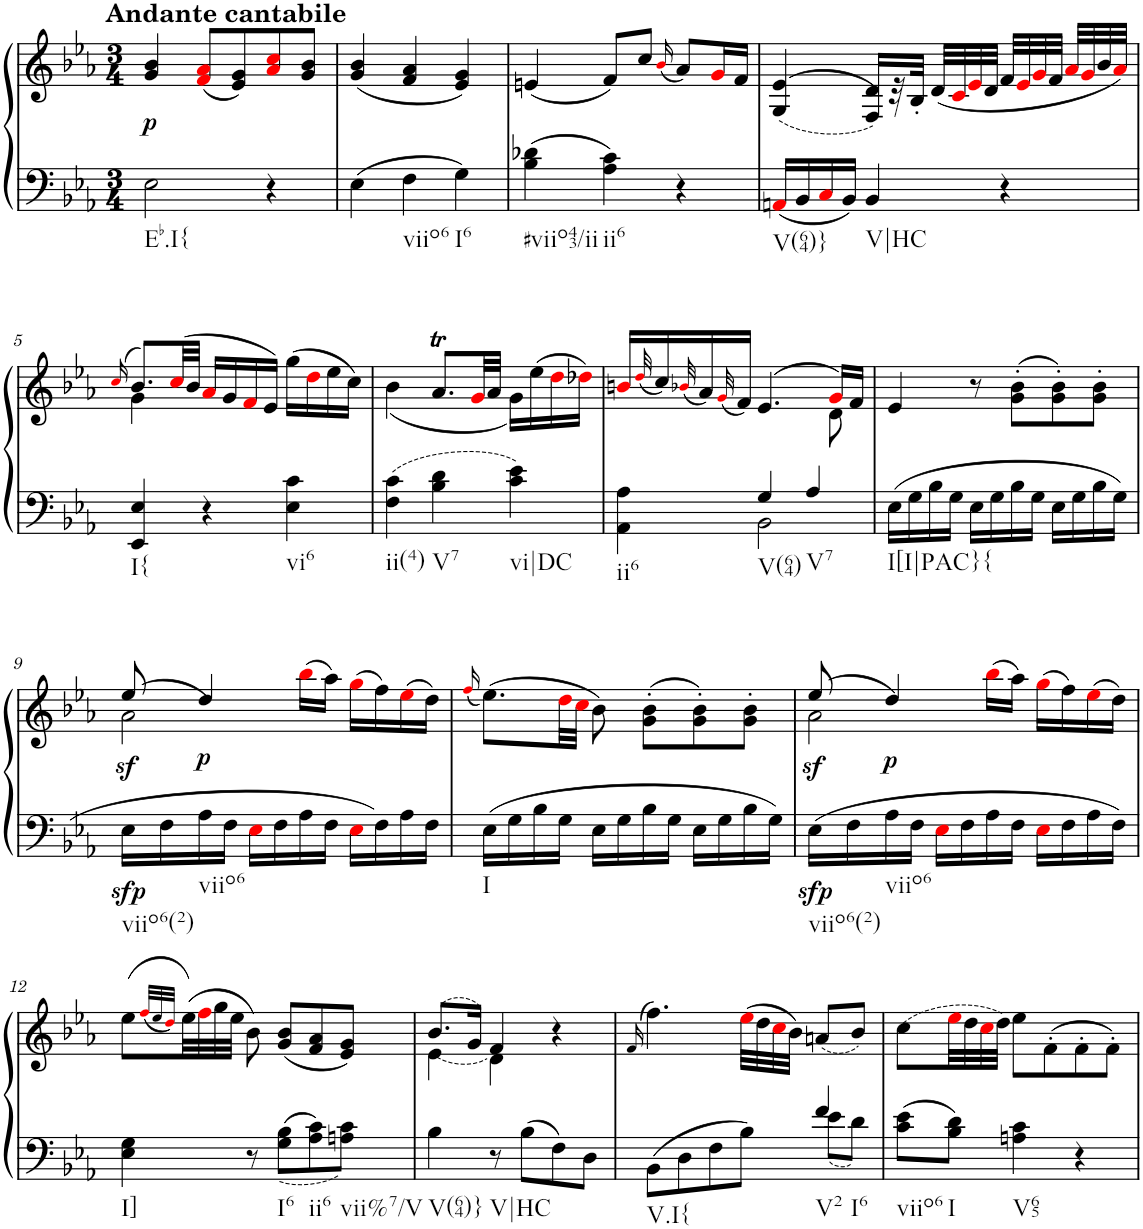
**kern	**kern	**dynam
*part1	*part1	*part1
*staff2	*staff1	*staff1/2
*I"Piano, Piano right	*	*
*I'Pno.	*	*
*clefF4	*clefG2	*
*k[b-e-a-]	*k[b-e-a-]	*
*M3/4	*M3/4	*
=1	=1	=1
!	!LO:TX:a:B:t=Andante cantabile	!
!LO:TX:b:t=Eb.I{	!	!
!	!	!LO:DY:b
2E-\	4g/ 4b-/	p
.	(8fi/ 8a-i/L	.
.	8e-/ 8g/)	.
4r	8a-i/ 8cci/	.
.	8g/ 8b-/J	.
=2	=2	=2
4E-\	(4g/ 4b-/	.
!LO:TX:b:t=viio6	!	!
4F\	4f/ 4a-/	.
!LO:TX:b:t=I6	!	!
4G\	4e-/ 4g/)	.
=3	=3	=3
!LO:TX:b:t=#viio43/ii	!	!
4B-\ 4d-X\	(4en/	.
!LO:TX:b:t=ii6	!	!
4A-\ 4c\	8f/L)	.
.	8cc/J	.
.	(16qb-i/	.
4r	8a-/L)	.
.	16gi/L	.
.	16f/JJ	.
=4	=4	=4
!LO:TX:b:t=V(64)}	!	!
16AAni/LL	((>4G/ 4e-/	.
16BB-/	.	.
16Ci/	.	.
16BB-/JJ	.	.
!LO:TX:b:t=V|HC	!	!
4BB-/	16F/ 16d/LL))	.
.	32r	.
.	32B-'/JJJ	.
.	(32d/LLL	.
.	32ci/	.
.	32e-i/	.
.	32d/JJJ	.
4r	32f/LLL	.
.	32e-i/	.
.	32gi/	.
.	32f/JJJ	.
.	32a-i/LLL	.
.	32gi/	.
.	32b-/	.
.	32a-i/JJJ)	.
!!LO:LB:g=z
=5	=5	=5
.	(>16qcci/	.
*	*^	*
!LO:TX:b:t=I{	!	!	!
4EE-/ 4E-/	8.b-/L)	4g\	.
.	(32cci/LL	.	.
.	32b-/JJJ	.	.
4r	16a-i/LL	2ryy	.
.	16g/	.	.
.	16fi/	.	.
.	16e-/JJ)	.	.
!LO:TX:b:t=vi6	!	!	!
4E-\ 4c\	(16gg\LL	.	.
.	16ddi\	.	.
.	16ee-\	.	.
.	16cc\JJ)	.	.
*	*v	*v	*
=6	=6	=6
!LO:TX:b:t=ii(4)	!	!
4F\ 4c\	(<4b-\	.
!LO:TX:b:t=V7	!	!
4B-\ 4d\	8.a-T/L	.
.	32gi/LL	.
.	32a-/JJJ	.
!LO:TX:b:t=vi|DC	!	!
4c\ 4e-\	16g\LL)	.
.	(16ee-\	.
.	16ddi\	.
.	16dd-Xi\JJ)	.
=7	=7	=7
*^	*^	*
!LO:TX:b:t=ii6	!	!	!	!
4AA-\ 4A-\	4ryy	16bni/LL	8ryy	.
.	.	(32qddi/	.	.
.	.	16cc/)	.	.
*	*	*v	*v	*
.	.	(32qb-Xi/	.
.	.	16a-/)	.
.	.	(32qgi/	.
.	.	16f/JJ)	.
!LO:TX:b:t=V(64)	!	!	!
4G/	2BB-\	(4.e-/	.
!LO:TX:b:t=V7	!	!	!
4A-/	.	.	.
*	*	*^	*
.	.	16gi/LL)	8d\	.
.	.	16f/JJ	.	.
*v	*v	*	*	*
*	*v	*v	*
=8	=8	=8
!LO:TX:b:t=I[I|PAC}{	!	!
16E-\LL	4e-/	.
16G\	.	.
16B-\	.	.
16G\JJ	.	.
16E-\LL	8r	.
16G\	.	.
16B-\	(8g\' 8b-\'L	.
16G\JJ	.	.
16E-\LL	8g\' 8b-\')	.
16G\	.	.
16B-\	8g\' 8b-\'J	.
16G\JJ	.	.
!!LO:LB:g=z
=9	=9	=9
*	*^	*
!LO:TX:b:t=viio6(2)	!	!	!
!	!	!	!LO:DY:b=2
!	!	!	!LO:DY:n=1:b
16E-\LL	(8ee-/	2a-\	sfp sf
16F\	.	.	.
!LO:TX:b:t=viio6	!	!	!
!	!	!	!LO:DY:n=2:b
16A-\	4dd/)	.	p
16F\JJ	.	.	.
16E-i\LL	.	.	.
16F\	.	.	.
16A-\	(>16bb-i\LL	.	.
16F\JJ	16aa-\JJ)	.	.
16E-i\LL	(>16ggi\LL	4ryy	.
16F\	16ff\)	.	.
16A-\	(>16ee-i\	.	.
16F\JJ	16dd\JJ)	.	.
*	*v	*v	*
=10	=10	=10
.	(16qffi/	.
!LO:TX:b:t=I	!	!
16E-\LL	(8.ee-\L)	.
16G\	.	.
16B-\	.	.
16G\JJ	32ddi\LL	.
.	32cci\JJJ	.
16E-\LL	8b-\)	.
16G\	.	.
16B-\	(8g\' 8b-\'L	.
16G\JJ	.	.
16E-\LL	8g\' 8b-\')	.
16G\	.	.
16B-\	8g\' 8b-\'J	.
16G\JJ	.	.
=11	=11	=11
*	*^	*
!LO:TX:b:t=viio6(2)	!	!	!
!	!	!	!LO:DY:b=2
!	!	!	!LO:DY:n=1:b
16E-\LL	(8ee-/	2a-\	sfp sf
16F\	.	.	.
!LO:TX:b:t=viio6	!	!	!
!	!	!	!LO:DY:n=2:b
16A-\	4dd/)	.	p
16F\JJ	.	.	.
16E-i\LL	.	.	.
16F\	.	.	.
16A-\	(>16bb-i\LL	.	.
16F\JJ	16aa-\JJ)	.	.
16E-i\LL	(>16ggi\LL	4ryy	.
16F\	16ff\)	.	.
16A-\	(>16ee-i\	.	.
16F\JJ	16dd\JJ)	.	.
*	*v	*v	*
!!LO:LB:g=z
=12	=12	=12
!LO:TX:b:t=I]	!	!
4E-\ 4G\	(8ee-\L	.
.	(32qffi/LLL	.
.	32qee-/	.
.	32qddi/JJJ)	.
.	(32ee-\LL)	.
.	32ffi\	.
.	32gg\	.
.	32ee-\JJJ	.
8r	8b-\)	.
!LO:TX:b:t=I6	!	!
8G\ 8B-\L	(8g/ 8b-/L	.
!LO:TX:b:t=ii6	!	!
8A-\ 8c\	8f/ 8a-/	.
!LO:TX:b:t=vii%7/V	!	!
8An\ 8c\J	8e-/ 8g/J)	.
=13	=13	=13
*	*^	*
!LO:TX:b:t=V(64)}	!	!	!
4B-\	(8.b-/L	(4e-\	.
.	16g/Jk)	.	.
!LO:TX:b:t=V|HC	!	!	!
8r	4f/	4d\)	.
8B-\L	.	.	.
8F\	4r	4ryy	.
8D\J	.	.	.
*	*v	*v	*
=14	=14	=14
.	(>16qf/	.
*^	*	*
!LO:TX:b:t=V.I{	!	!	!
8BB-\L	2ryy	4.ff\)	.
8D\	.	.	.
8F\	.	.	.
8B-\J	.	(32ee-i\LLL	.
.	.	32dd\	.
.	.	32cci\	.
.	.	32b-\JJJ)	.
!LO:TX:b:t=V2	!	!	!
!LO:TX:b:t=I6	!	!	!
4f/	8e-\L	(8an/L	.
.	8d\J	8b-/J)	.
=15	=15	=15	=15
!LO:TX:b:t=viio6	!	!	!
*v	*v	*	*
8c\ 8e-\L	(8cc\L	.
!LO:TX:b:t=I	!	!
8B-\ 8d\J	32ee-i\LL	.
.	32dd\	.
.	32cci\	.
.	32dd\JJJ)	.
!LO:TX:b:t=V65	!	!
4An\ 4c\	8ee-\L	.
.	(>8f'>\	.
4r	8f'>\	.
.	8f'>\J)	.
=	=	=
*-	*-	*-
